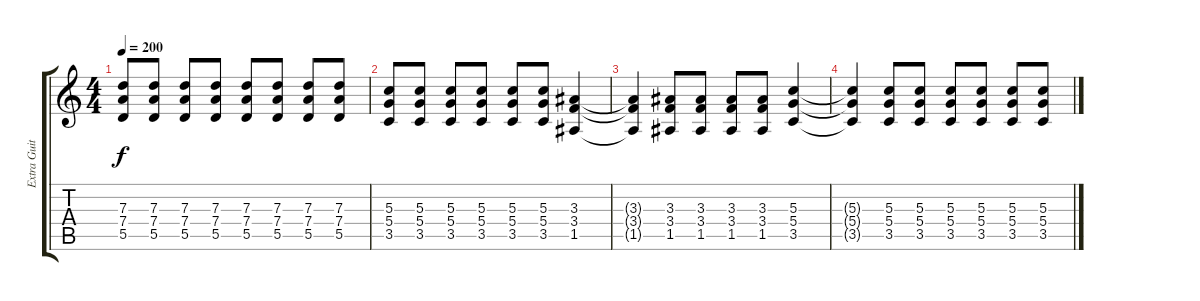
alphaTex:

\track ("Extra Guitar" "Extra Guit") {instrument distortionguitar}
\staff {score tabs}
\tuning (E4 B3 G3 D3 A2 D2) {hide}
\ts (4 4)
\tempo 200
\clef g2
\ks c
(7.3 7.4 5.5).8{dy f} (7.3 7.4 5.5).8 (7.3 7.4 5.5).8 (7.3 7.4 5.5).8 (7.3 7.4 5.5).8 (7.3 7.4 5.5).8 (7.3 7.4 5.5).8 (7.3 7.4 5.5).8 |
(5.3 5.4 3.5).8 (5.3 5.4 3.5).8 (5.3 5.4 3.5).8 (5.3 5.4 3.5).8 (5.3 5.4 3.5).8 (5.3 5.4 3.5).8 (3.3 3.4 1.5).4 |
(3.3{t} 3.4{t} 1.5{t}).4 (3.3 3.4 1.5).8 (3.3 3.4 1.5).8 (3.3 3.4 1.5).8 (3.3 3.4 1.5).8 (5.3 5.4 3.5).4 |
(5.3{t} 5.4{t} 3.5{t}).4 (5.3 5.4 3.5).8 (5.3 5.4 3.5).8 (5.3 5.4 3.5).8 (5.3 5.4 3.5).8 (5.3 5.4 3.5).8 (5.3 5.4 3.5).8
